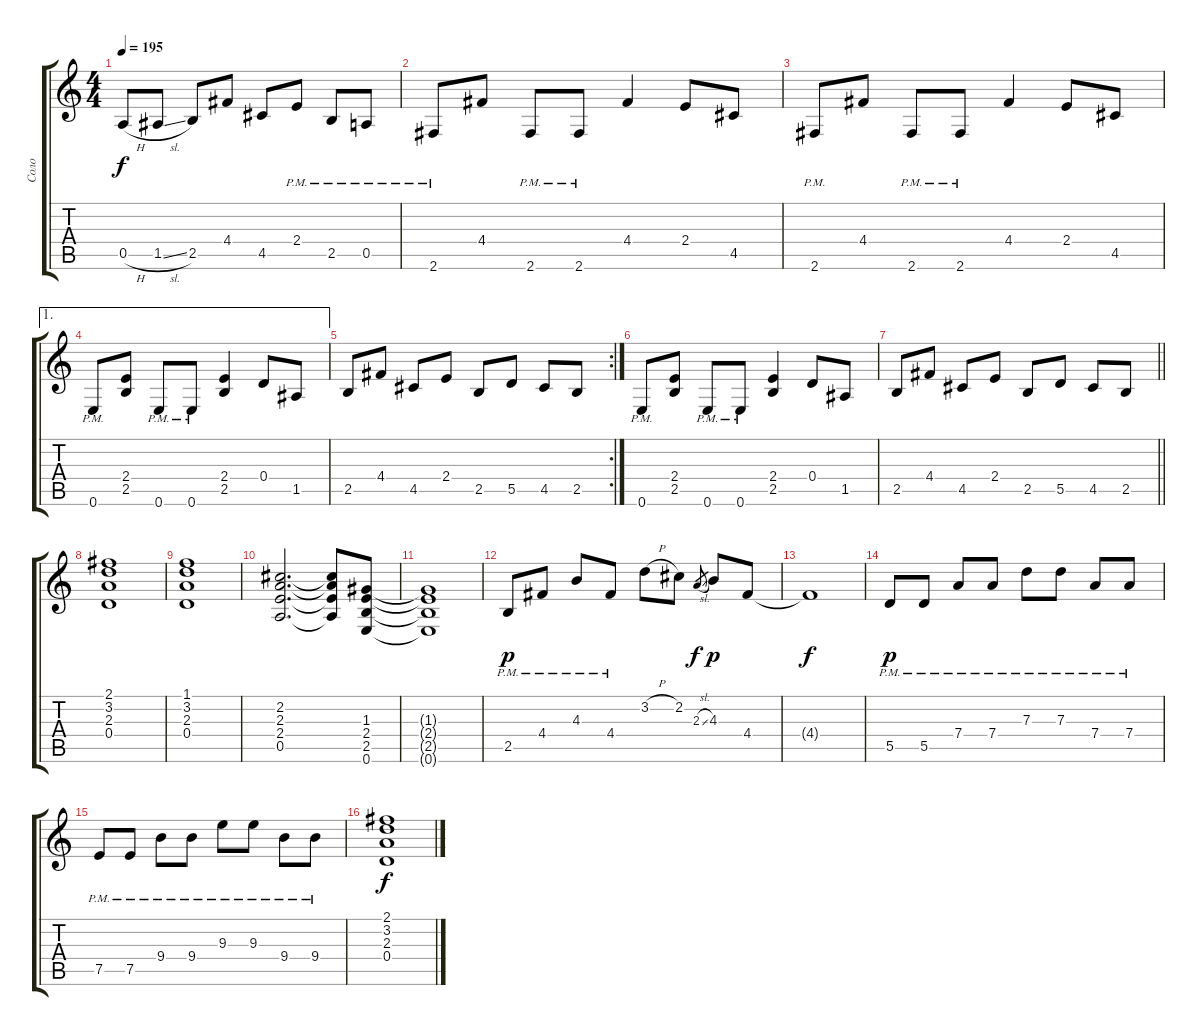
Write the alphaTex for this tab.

\track ("Соло" "Соло") {instrument distortionguitar}
\staff {score tabs}
\tuning (E4 B3 G3 D3 A2 E2) {hide}
\ts (4 4)
\tempo 195
\clef g2
\ks c
0.5{h}.8{dy f} 1.5{sl}.8 2.5.8 4.4.8 4.5.8 2.4{pm}.8 2.5{pm}.8 0.5{pm}.8 |
2.6{pm}.8 4.4.8 2.6{pm}.8 2.6{pm}.8 4.4.4 2.4.8 4.5.8 |
2.6{pm}.8 4.4.8 2.6{pm}.8 2.6{pm}.8 4.4.4 2.4.8 4.5.8 |
\ae 1
0.6{pm}.8 (2.4 2.5).8 0.6{pm}.8 0.6{pm}.8 (2.4 2.5).4 0.4.8 1.5.8 |
\rc 2
2.5.8 4.4.8 4.5.8 2.4.8 2.5.8 5.5.8 4.5.8 2.5.8 |
0.6{pm}.8 (2.4 2.5).8 0.6{pm}.8 0.6{pm}.8 (2.4 2.5).4 0.4.8 1.5.8 |
\barLineRight lightlight
2.5.8 4.4.8 4.5.8 2.4.8 2.5.8 5.5.8 4.5.8 2.5.8 |
(2.1 3.2 2.3 0.4).1 |
(1.1 3.2 2.3 0.4).1 |
(2.2 2.3 2.4 0.5).2{d} (2.2{t} 2.3{t} 2.4{t} 0.5{t}).8 (1.3 2.4 2.5 0.6).8 |
(1.3{t} 2.4{t} 2.5{t} 0.6{t}).1 |
2.5{pm}.8{dy p} 4.4{pm}.8 4.3{pm}.8 4.4{pm}.8 3.2{h}.8 2.2.8 2.3{sl}.8{gr dy f} 4.3.8{dy p} 4.4.8 |
4.4{t}.1{dy f} |
5.5{pm}.8{dy p} 5.5{pm}.8 7.4{pm}.8 7.4{pm}.8 7.3{pm}.8 7.3{pm}.8 7.4{pm}.8 7.4{pm}.8 |
7.5{pm}.8 7.5{pm}.8 9.4{pm}.8 9.4{pm}.8 9.3{pm}.8 9.3{pm}.8 9.4{pm}.8 9.4{pm}.8 |
(2.1 3.2 2.3 0.4).1{dy f}
